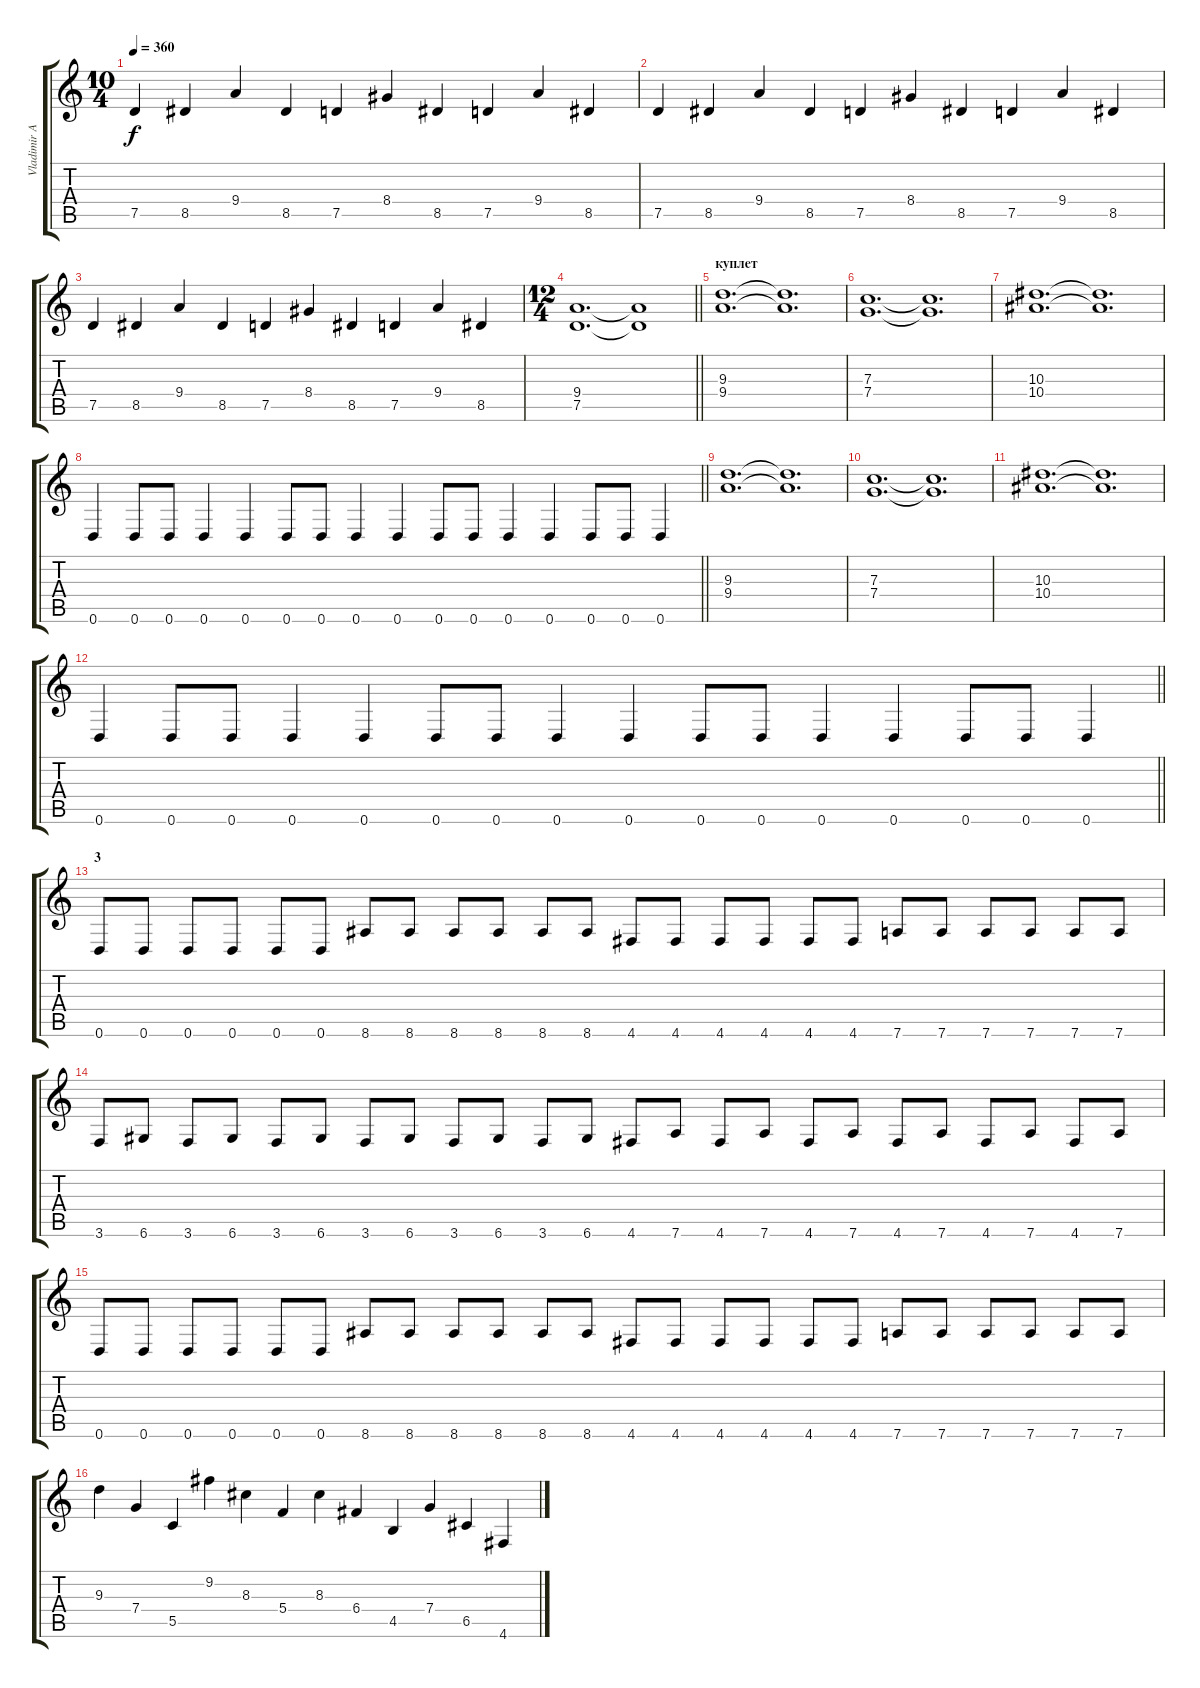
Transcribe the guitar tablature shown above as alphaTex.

\track ("Vladimir Antipov" "Vladimir A") {instrument distortionguitar}
\staff {score tabs}
\tuning (D4 A3 F3 C3 G2 D2) {hide}
\ts (10 4)
\tempo 360
\clef g2
\ks c
7.5.4{dy f} 8.5.4 9.4.4 8.5.4 7.5.4 8.4.4 8.5.4 7.5.4 9.4.4 8.5.4 |
7.5.4 8.5.4 9.4.4 8.5.4 7.5.4 8.4.4 8.5.4 7.5.4 9.4.4 8.5.4 |
7.5.4 8.5.4 9.4.4 8.5.4 7.5.4 8.4.4 8.5.4 7.5.4 9.4.4 8.5.4 |
\ts (12 4)
\barLineRight lightlight
(9.4 7.5).1{d} (9.4{t} 7.5{t}).1 |
\section ("" "куплет")
(9.3 9.4).1{d} (9.3{t} 9.4{t}).1{d} |
(7.3 7.4).1{d} (7.3{t} 7.4{t}).1{d} |
(10.3 10.4).1{d} (10.3{t} 10.4{t}).1{d} |
\barLineRight lightlight
0.6.4 0.6.8 0.6.8 0.6.4 0.6.4 0.6.8 0.6.8 0.6.4 0.6.4 0.6.8 0.6.8 0.6.4 0.6.4 0.6.8 0.6.8 0.6.4 |
(9.3 9.4).1{d} (9.3{t} 9.4{t}).1{d} |
(7.3 7.4).1{d} (7.3{t} 7.4{t}).1{d} |
(10.3 10.4).1{d} (10.3{t} 10.4{t}).1{d} |
\barLineRight lightlight
0.6.4 0.6.8 0.6.8 0.6.4 0.6.4 0.6.8 0.6.8 0.6.4 0.6.4 0.6.8 0.6.8 0.6.4 0.6.4 0.6.8 0.6.8 0.6.4 |
\section ("" "3")
0.6.8 0.6.8 0.6.8 0.6.8 0.6.8 0.6.8 8.6.8 8.6.8 8.6.8 8.6.8 8.6.8 8.6.8 4.6.8 4.6.8 4.6.8 4.6.8 4.6.8 4.6.8 7.6.8 7.6.8 7.6.8 7.6.8 7.6.8 7.6.8 |
3.6.8 6.6.8 3.6.8 6.6.8 3.6.8 6.6.8 3.6.8 6.6.8 3.6.8 6.6.8 3.6.8 6.6.8 4.6.8 7.6.8 4.6.8 7.6.8 4.6.8 7.6.8 4.6.8 7.6.8 4.6.8 7.6.8 4.6.8 7.6.8 |
0.6.8 0.6.8 0.6.8 0.6.8 0.6.8 0.6.8 8.6.8 8.6.8 8.6.8 8.6.8 8.6.8 8.6.8 4.6.8 4.6.8 4.6.8 4.6.8 4.6.8 4.6.8 7.6.8 7.6.8 7.6.8 7.6.8 7.6.8 7.6.8 |
9.3.4 7.4.4 5.5.4 9.2.4 8.3.4 5.4.4 8.3.4 6.4.4 4.5.4 7.4.4 6.5.4 4.6.4
